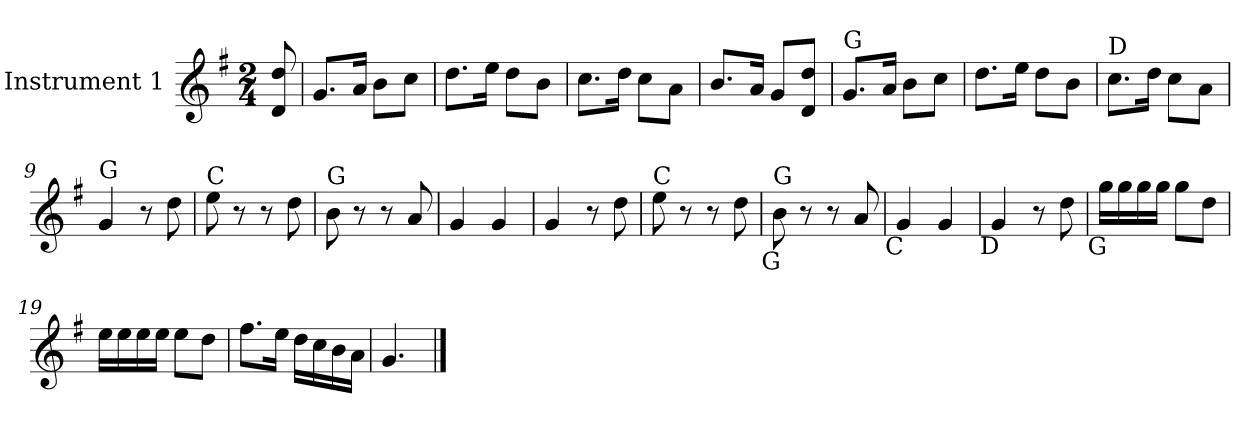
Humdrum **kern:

**kern
*part1
*staff1
*I"Instrument 1
*clefG2
*k[f#]
*G:
*M2/4
*MM80
=1
8d/ 8dd/
=2
8.g/L
16a/Jk
8b\L
8cc\J
=3
8.dd\L
16ee\Jk
8dd\L
8b\J
=4
8.cc\L
16dd\Jk
8cc\L
8a\J
=5
8.b/L
16a/Jk
8g/L
8d/ 8dd/J
!!LO:LB:g=z
=6
!LO:TX:a:t=G
8.g/L
16a/Jk
8b\L
8cc\J
=7
8.dd\L
16ee\Jk
8dd\L
8b\J
=8
!LO:TX:a:t=D
8.cc\L
16dd\Jk
8cc\L
8a\J
=9
!LO:TX:a:t=G
4g/
8r
8dd\
!!LO:LB:g=z
=10
!LO:TX:a:t=C
8ee\
8r
8r
8dd\
=11
!LO:TX:a:t=G
8b\
8r
8r
8a/
=12
4g/
4g/
=13
4g/
8r
8dd\
!!LO:LB:g=z
=14
!LO:TX:a:t=C
8ee\
8r
8r
8dd\
!LO:TX:b:t=G
=15
!LO:TX:a:t=G
8b\
8r
8r
8a/
!LO:TX:b:t=C
=16
4g/
4g/
!LO:TX:b:t=D
=17
4g/
8r
8dd\
!LO:TX:b:t=G
!!LO:LB:g=z
=18
16gg\LL
16gg\
16gg\
16gg\JJ
8gg\L
8dd\J
=19
16ee\LL
16ee\
16ee\
16ee\JJ
8ee\L
8dd\J
=20
8.ff#\L
16ee\Jk
16dd\LL
16cc\
16b\
16a\JJ
=21
4.g/
==
*-
